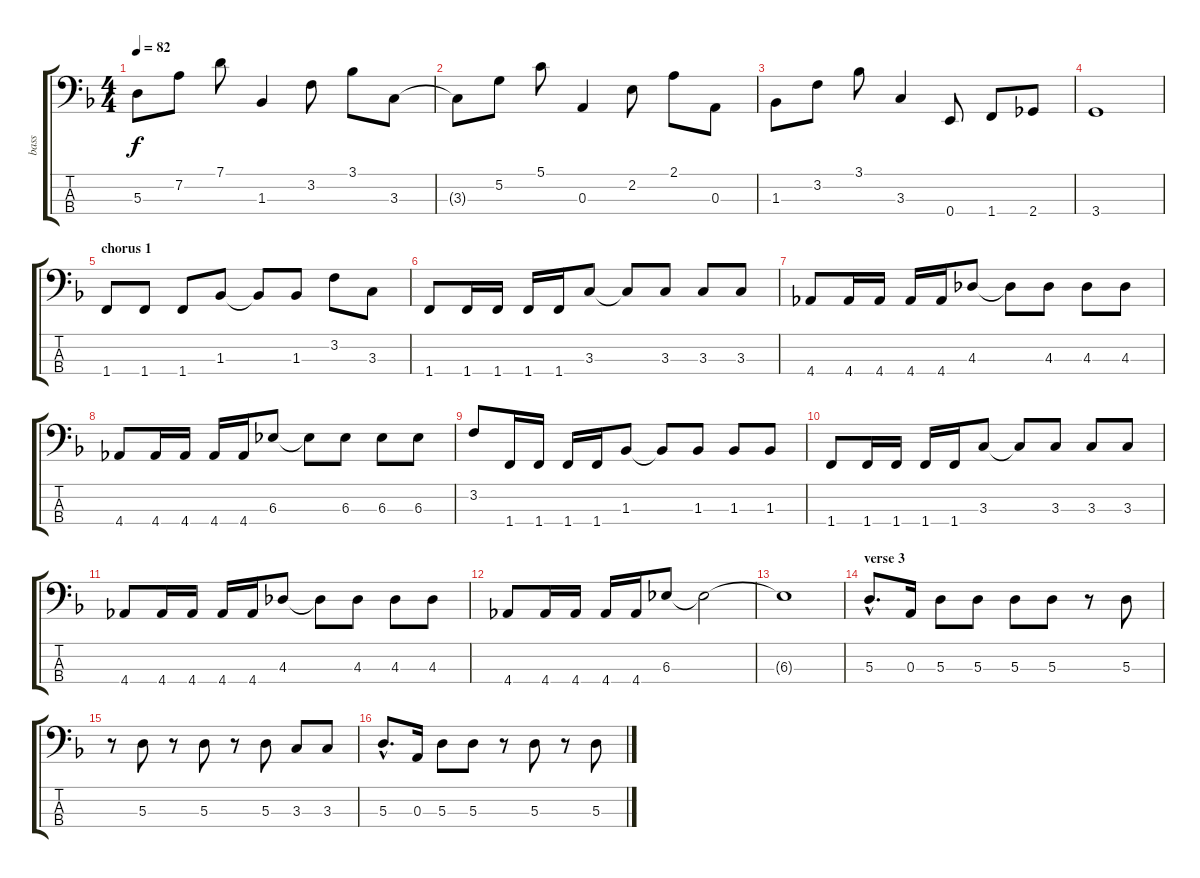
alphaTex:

\track ("bass" "bass") {instrument electricbassfinger}
\staff {score tabs}
\tuning (G2 D2 A1 E1) {hide}
\ts (4 4)
\tempo 82
\clef f4
\ks f
5.3.8{dy f} 7.2.8 7.1.8 1.3.4 3.2.8 3.1.8 3.3.8 |
3.3{t}.8 5.2.8 5.1.8 0.3.4 2.2.8 2.1.8 0.3.8 |
1.3.8 3.2.8 3.1.8 3.3.4 0.4.8 1.4.8 2.4.8 |
3.4.1 |
\section ("" "chorus 1")
1.4.8{volume 14} 1.4.8 1.4.8 1.3.8 1.3{t}.8 1.3.8 3.2.8 3.3.8 |
1.4.8 1.4.16 1.4.16 1.4.16 1.4.16 3.3.8 3.3{t}.8 3.3.8 3.3.8 3.3.8 |
4.4.8 4.4.16 4.4.16 4.4.16 4.4.16 4.3.8 4.3{t}.8 4.3.8 4.3.8 4.3.8 |
4.4.8 4.4.16 4.4.16 4.4.16 4.4.16 6.3.8 6.3{t}.8 6.3.8 6.3.8 6.3.8 |
3.2.8 1.4.16 1.4.16 1.4.16 1.4.16 1.3.8 1.3{t}.8 1.3.8 1.3.8 1.3.8 |
1.4.8 1.4.16 1.4.16 1.4.16 1.4.16 3.3.8 3.3{t}.8 3.3.8 3.3.8 3.3.8 |
4.4.8 4.4.16 4.4.16 4.4.16 4.4.16 4.3.8 4.3{t}.8 4.3.8 4.3.8 4.3.8 |
4.4.8 4.4.16 4.4.16 4.4.16 4.4.16 6.3.8 6.3{t}.2 |
6.3{t}.1 |
\section ("" "verse 3")
5.3{hac}.8{d volume 12} 0.3.16 5.3.8 5.3.8 5.3.8 5.3.8 r.8 5.3.8 |
r.8 5.3.8 r.8 5.3.8 r.8 5.3.8 3.3.8 3.3.8 |
5.3{hac}.8{d} 0.3.16 5.3.8 5.3.8 r.8 5.3.8 r.8 5.3.8
